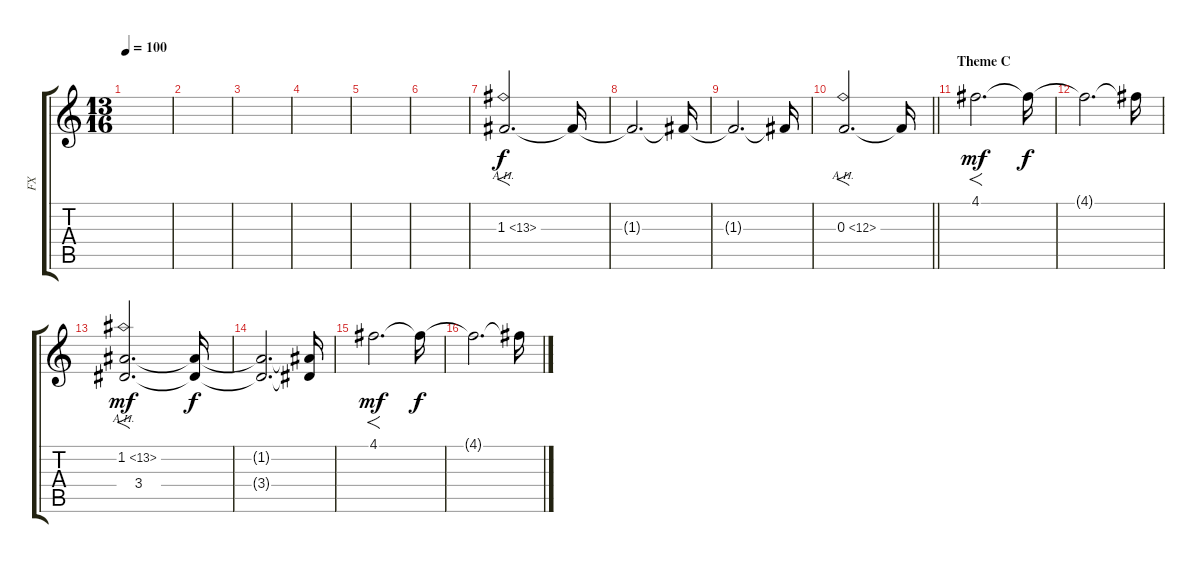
\track ("FX" "FX") {instrument distortionguitar}
\staff {score tabs}
\tuning (D4 A3 F3 C3 G2 C2) {hide}
\ts (13 16)
\tempo 100
\clef g2
\ks c
|
|
|
|
|
|
1.3{ah 12}.2{f d volume 3 balance 8} 1.3{t}.16 |
1.3{t}.2{d} 1.3{t}.16 |
1.3{t}.2{d} 1.3{t}.16 |
\barLineRight lightlight
0.3{ah 12}.2{f d} 0.3{t}.16 |
\section ("" "Theme C")
4.1.2{f d dy mf} 4.1{t}.16{dy f} |
4.1{t}.2{d} 4.1{t}.16 |
(1.2{ah 12} 3.4).2{f d dy mf} (1.2{t} 3.4{t}).16{dy f} |
(1.2{t} 3.4{t}).2{d} (1.2{t} 3.4{t}).16 |
4.1.2{f d dy mf} 4.1{t}.16{dy f} |
4.1{t}.2{d} 4.1{t}.16
